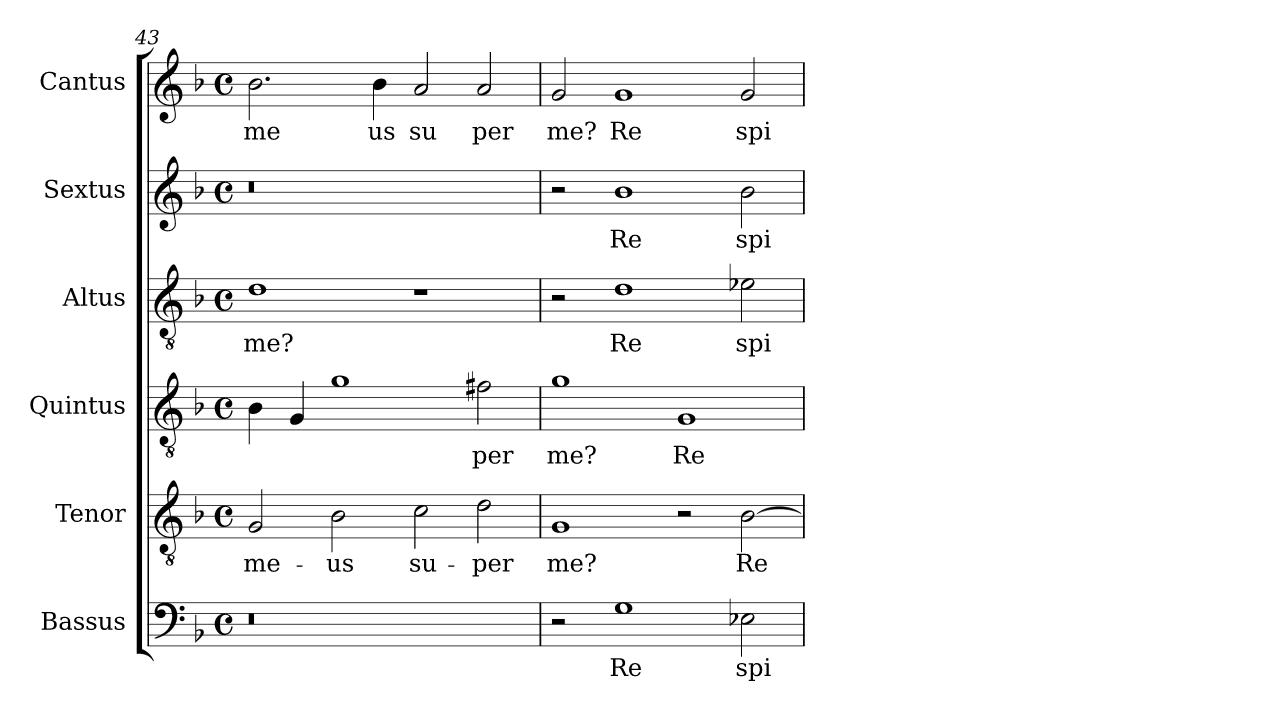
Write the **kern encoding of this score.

**kern	**text	**kern	**text	**kern	**text	**kern	**text	**kern	**text	**kern	**text
*part6	*part6	*part5	*part5	*part4	*part4	*part3	*part3	*part2	*part2	*part1	*part1
*staff6	*staff6	*staff5	*staff5	*staff4	*staff4	*staff3	*staff3	*staff2	*staff2	*staff1	*staff1
*I"Bassus	*	*I"Tenor	*	*I"Quintus	*	*I"Altus	*	*I"Sextus	*	*I"Cantus	*
*clefF4	*	*clefGv2	*	*clefGv2	*	*clefGv2	*	*clefG2	*	*clefG2	*
*k[b-]	*	*k[b-]	*	*k[b-]	*	*k[b-]	*	*k[b-]	*	*k[b-]	*
*F:	*	*F:	*	*F:	*	*F:	*	*F:	*	*F:	*
*M4/4	*	*M4/4	*	*M4/4	*	*M4/4	*	*M4/4	*	*M4/4	*
*met(c)	*	*met(c)	*	*met(c)	*	*met(c)	*	*met(c)	*	*met(c)	*
=43	=43	=43	=43	=43	=43	=43	=43	=43	=43	=43	=43
!	!	!	!LO:LY:b:cj	!	!	!	!LO:LY:b:cj	!	!	!	!LO:LY:b:cj
0r	.	2G/	me-	4B-\	.	1d	me?	0r	.	2.b-\	me
.	.	.	.	4G/	.	.	.	.	.	.	.
!	!	!	!LO:LY:b:cj	!	!	!	!	!	!	!	!
.	.	2B-\	-us	1g	.	.	.	.	.	.	.
!	!	!	!	!	!	!	!	!	!	!	!LO:LY:b:cj
.	.	.	.	.	.	.	.	.	.	4b-\	us
!	!	!	!LO:LY:b:cj	!	!	!	!	!	!	!	!LO:LY:b:cj
.	.	2c\	su-	.	.	1r	.	.	.	2a/	su
!	!	!	!LO:LY:b:cj	!	!LO:LY:b:cj	!	!	!	!	!	!LO:LY:b:cj
.	.	2d\	-per	2f#X\	per	.	.	.	.	2a/	per
=44	=44	=44	=44	=44	=44	=44	=44	=44	=44	=44	=44
!	!	!	!LO:LY:b:cj	!	!LO:LY:b:cj	!	!	!	!	!	!LO:LY:b:cj
2r	.	1G	me?	1g	me?	2r	.	2r	.	2g/	me?
!	!LO:LY:b:cj	!	!	!	!	!	!LO:LY:b:cj	!	!LO:LY:b:cj	!	!LO:LY:b:cj
1G	Re	.	.	.	.	1d	Re	1b-	Re	1g	Re
!	!	!	!	!	!LO:LY:b:cj	!	!	!	!	!	!
.	.	2r	.	1G	Re	.	.	.	.	.	.
!	!LO:LY:b:cj	!	!LO:LY:b	!	!	!	!LO:LY:b:cj	!	!LO:LY:b:cj	!	!LO:LY:b:cj
2E-X\	spi	[>2B-\	Re-	.	.	2e-X\	spi	2b-\	spi	2g/	spi
=	=	=	=	=	=	=	=	=	=	=	=
*-	*-	*-	*-	*-	*-	*-	*-	*-	*-	*-	*-
